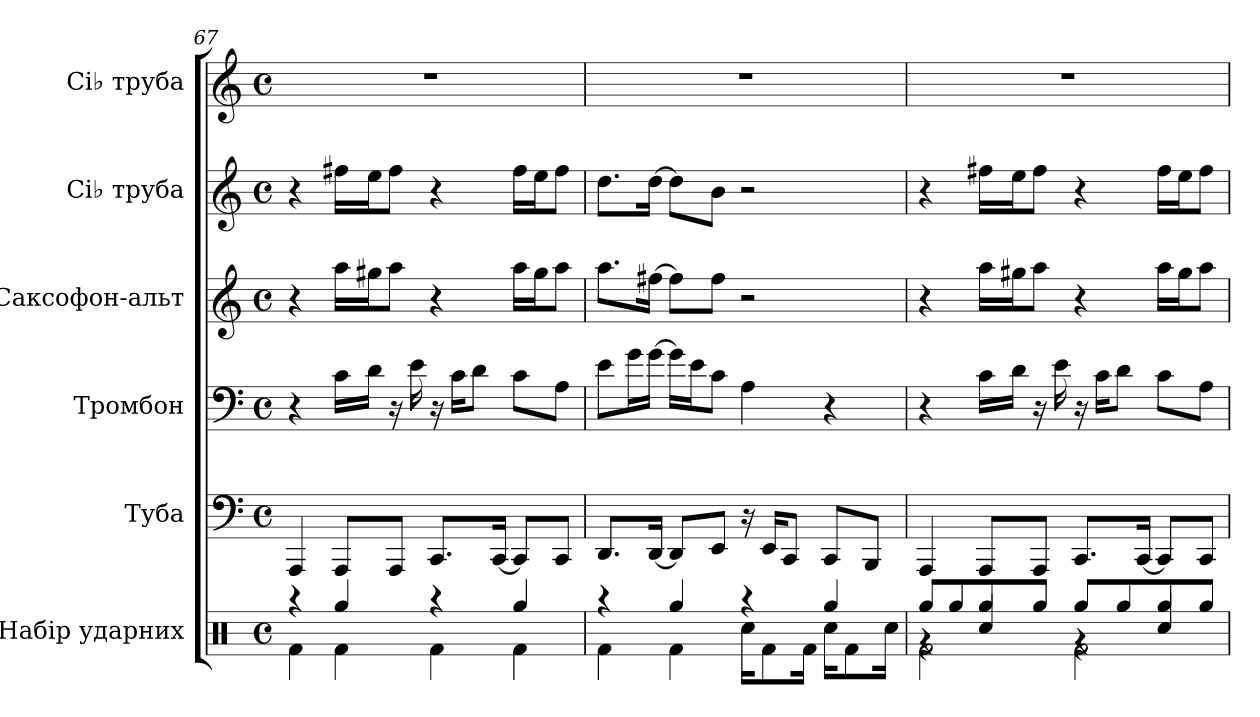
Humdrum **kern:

**kern	**kern	**kern	**kern	**kern	**kern
*part6	*part5	*part4	*part3	*part2	*part1
*staff6	*staff5	*staff4	*staff3	*staff2	*staff1
*I"Набір ударних	*I"Туба	*I"Тромбон	*I"Саксофон-альт	*I"Сі♭ труба	*I"Сі♭ труба
*clefX	*clefF4	*clefF4	*clefG2	*clefG2	*clefG2
*	*	*	*ITrd5c9	*ITrd1c2	*ITrd1c2
*k[]	*k[]	*k[]	*k[b-e-a-]	*k[b-e-]	*k[b-e-]
*M4/4	*M4/4	*M4/4	*M4/4	*M4/4	*M4/4
*met(c)	*met(c)	*met(c)	*met(c)	*met(c)	*met(c)
=67	=67	=67	=67	=67	=67
*^	*	*	*	*	*
4r	4Rf\	4AAA/	4r	4r	4r	1r
4Rgg/	4Rf\	8AAA/L	16c\LL	16cc\LL	16een\LL	.
.	.	.	16d\JJ	16bn\J	16dd\J	.
.	.	8AAA/J	16r	8cc\J	8ee\J	.
.	.	.	16e\	.	.	.
4r	4Rf\	8.CC/L	16r	4r	4r	.
.	.	.	16c\KL	.	.	.
.	.	.	8d\J	.	.	.
.	.	[16CC/Jk	.	.	.	.
4Rgg/	4Rf\	8CC/L]	8c\L	16cc\LL	16ee\LL	.
.	.	.	.	16b\J	16dd\J	.
.	.	8CC/J	8A\J	8cc\J	8ee\J	.
=68	=68	=68	=68	=68	=68	=68
4r	4Rf\	8.DD/L	8e\L	8.cc\L	8.cc\L	1r
.	.	.	16g\L	.	.	.
.	.	[16DD/Jk	[16g\JJ	[16an\Jk	[16cc\Jk	.
4Rgg/	4Rf\	8DD/L]	16g\LL]	8a\L]	8cc\L]	.
.	.	.	16e\J	.	.	.
.	.	8EE/J	8c\J	8a\J	8a\J	.
4r	16Rcc\KL	16r	4A\	2r	2r	.
.	8Rf\	16EE/KL	.	.	.	.
.	.	8CC/J	.	.	.	.
.	16Rf\Jk	.	.	.	.	.
4Rgg/	16Rcc\KL	8CC/L	4r	.	.	.
.	8Rf\	.	.	.	.	.
.	.	8BBB/J	.	.	.	.
.	16Rcc\Jk	.	.	.	.	.
!!LO:LB:g=z
=69	=69	=69	=69	=69	=69	=69
*	*^	*	*	*	*	*
4rg	2Rf\	8Rgg/L	4AAA/	4r	4r	4r	1r
.	.	8Rgg/	.	.	.	.	.
4Rcc/	.	8Rgg/	8AAA/L	16c\LL	16cc\LL	16een\LL	.
.	.	.	.	16d\JJ	16bn\J	16dd\J	.
.	.	8Rgg/J	8AAA/J	16r	8cc\J	8ee\J	.
.	.	.	.	16e\	.	.	.
4rg	2Rf\	8Rgg/L	8.CC/L	16r	4r	4r	.
.	.	.	.	16c\KL	.	.	.
.	.	8Rgg/	.	8d\J	.	.	.
.	.	.	[16CC/Jk	.	.	.	.
4Rcc/	.	8Rgg/	8CC/L]	8c\L	16cc\LL	16ee\LL	.
.	.	.	.	.	16b\J	16dd\J	.
.	.	8Rgg/J	8CC/J	8A\J	8cc\J	8ee\J	.
*v	*v	*v	*	*	*	*	*
=	=	=	=	=	=
*-	*-	*-	*-	*-	*-
